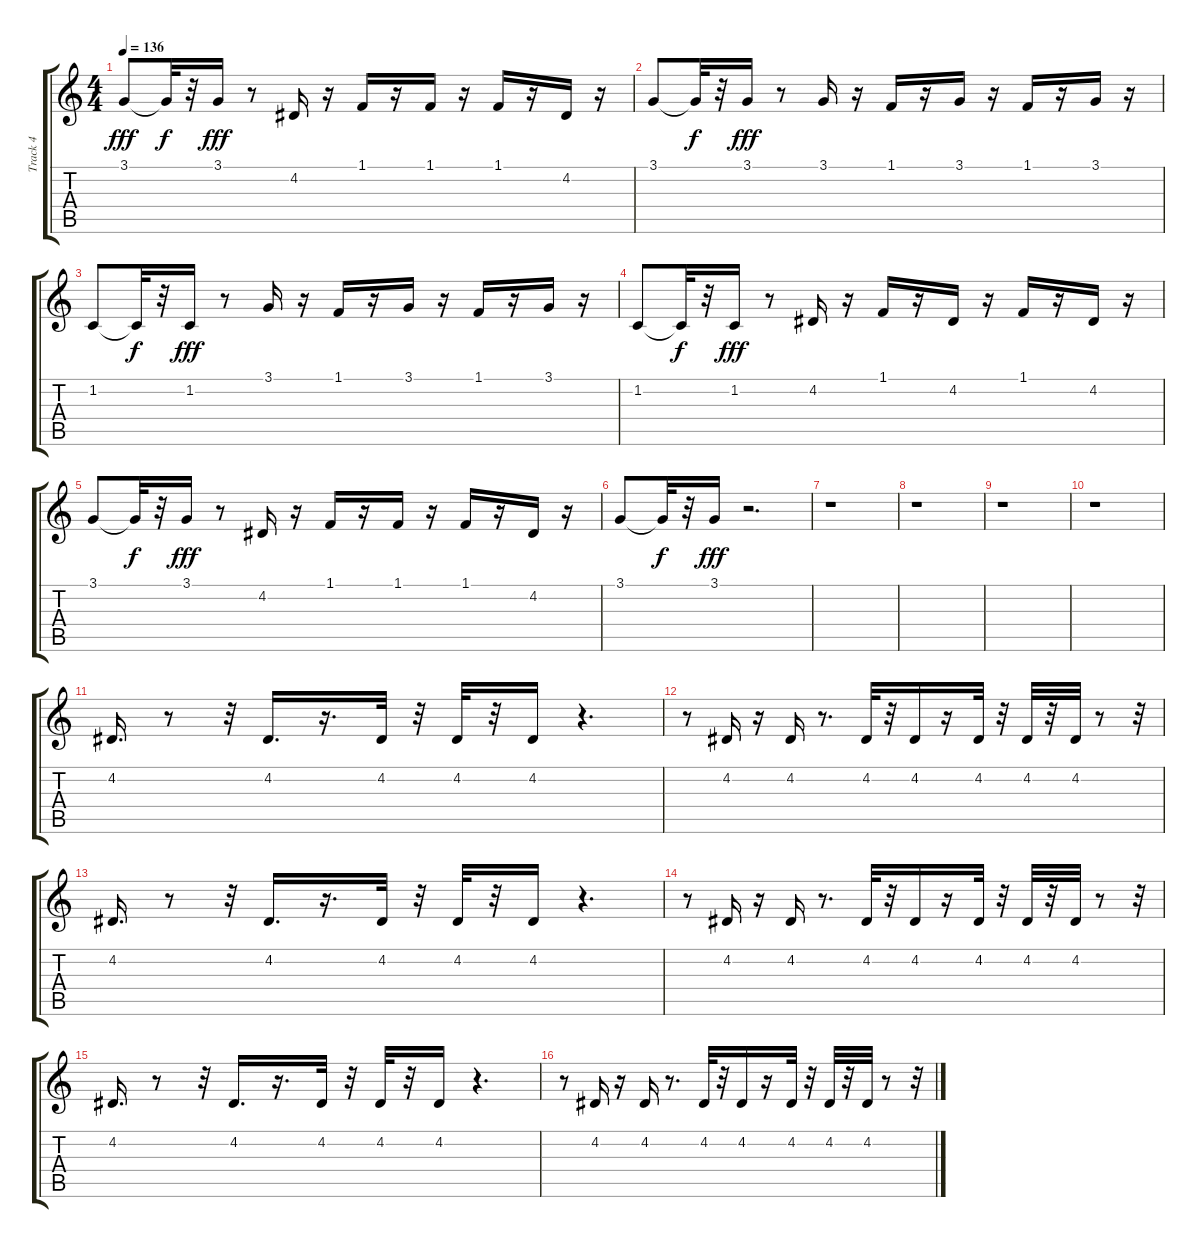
\track ("Track 4" "Track 4") {instrument tenorsax}
\staff {score tabs}
\tuning (E4 B3 G3 D3 A2 E2) {hide}
\ts (4 4)
\tempo 136
\clef g2
\ks c
3.1.8{dy fff} 3.1{t}.32{dy f} r.32 3.1.16{dy fff} r.8 4.2.16 r.16 1.1.16 r.16 1.1.16 r.16 1.1.16 r.16 4.2.16 r.16 |
3.1.8 3.1{t}.32{dy f} r.32 3.1.16{dy fff} r.8 3.1.16 r.16 1.1.16 r.16 3.1.16 r.16 1.1.16 r.16 3.1.16 r.16 |
1.2.8 1.2{t}.32{dy f} r.32 1.2.16{dy fff} r.8 3.1.16 r.16 1.1.16 r.16 3.1.16 r.16 1.1.16 r.16 3.1.16 r.16 |
1.2.8 1.2{t}.32{dy f} r.32 1.2.16{dy fff} r.8 4.2.16 r.16 1.1.16 r.16 4.2.16 r.16 1.1.16 r.16 4.2.16 r.16 |
3.1.8 3.1{t}.32{dy f} r.32 3.1.16{dy fff} r.8 4.2.16 r.16 1.1.16 r.16 1.1.16 r.16 1.1.16 r.16 4.2.16 r.16 |
3.1.8 3.1{t}.32{dy f} r.32 3.1.16{dy fff} r.2{d} |
r.1 |
r.1 |
r.1 |
r.1 |
4.2.16{d} r.8 r.32 4.2.16{d} r.16{d} 4.2.32 r.32 4.2.32 r.32 4.2.16 r.4{d} |
r.8 4.2.16 r.16 4.2.16 r.8{d} 4.2.32 r.32 4.2.16 r.16 4.2.32 r.32 4.2.32 r.32 4.2.32 r.8 r.32 |
4.2.16{d} r.8 r.32 4.2.16{d} r.16{d} 4.2.32 r.32 4.2.32 r.32 4.2.16 r.4{d} |
r.8 4.2.16 r.16 4.2.16 r.8{d} 4.2.32 r.32 4.2.16 r.16 4.2.32 r.32 4.2.32 r.32 4.2.32 r.8 r.32 |
4.2.16{d} r.8 r.32 4.2.16{d} r.16{d} 4.2.32 r.32 4.2.32 r.32 4.2.16 r.4{d} |
r.8 4.2.16 r.16 4.2.16 r.8{d} 4.2.32 r.32 4.2.16 r.16 4.2.32 r.32 4.2.32 r.32 4.2.32 r.8 r.32
